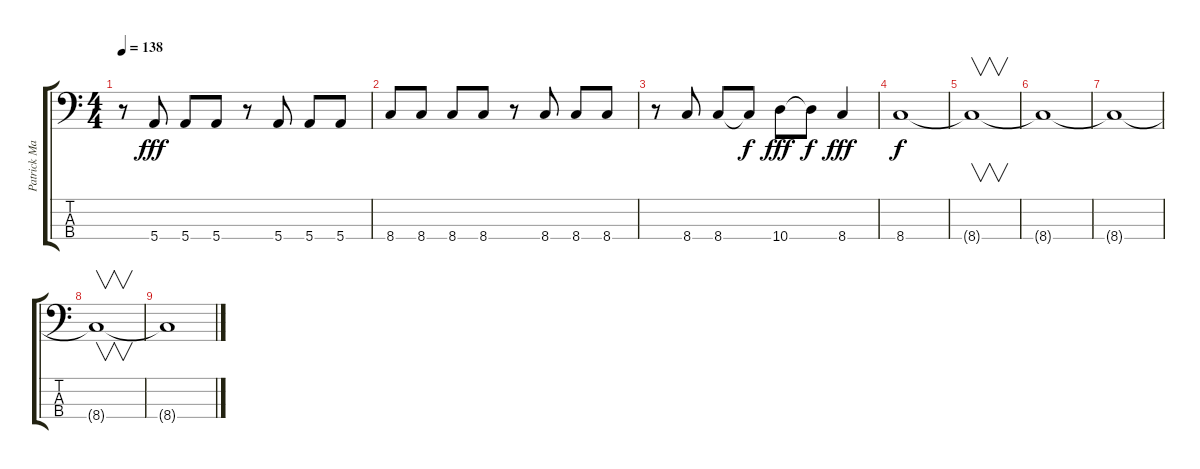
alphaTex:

\track ("Patrick Mattews" "Patrick Ma") {instrument electricbassfinger}
\staff {score tabs}
\tuning (G2 D2 A1 E1) {hide}
\ts (4 4)
\tempo 138
\clef f4
\ks c
r.8{dy fff} 5.4.8 5.4.8 5.4.8 r.8 5.4.8 5.4.8 5.4.8 |
8.4.8 8.4.8 8.4.8 8.4.8 r.8 8.4.8 8.4.8 8.4.8 |
r.8 8.4.8 8.4.8 8.4{t}.8{dy f} 10.4.8{dy fff} 10.4{t}.8{dy f} 8.4.4{dy fff} |
8.4.1{dy f} |
8.4{t}.1{v} |
8.4{t}.1 |
8.4{t}.1 |
8.4{t}.1{v} |
8.4{t}.1
